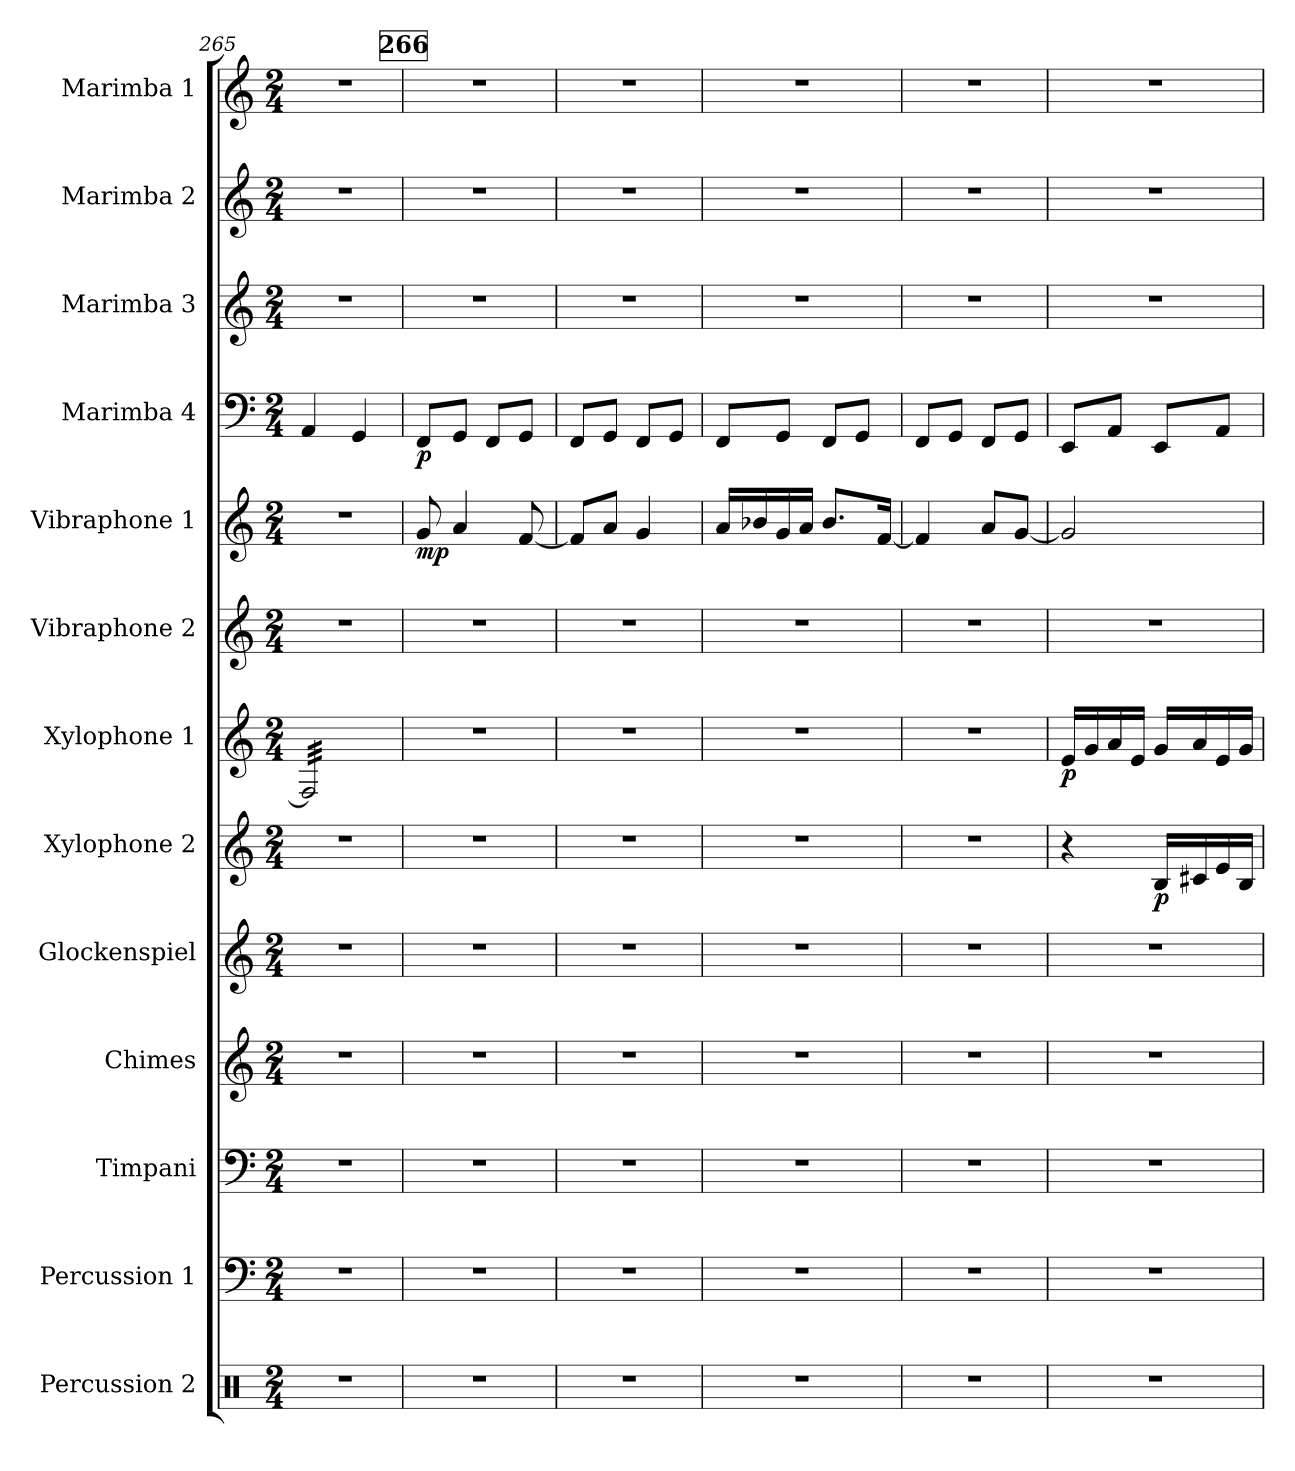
**kern	**kern	**kern	**kern	**kern	**kern	**dynam	**kern	**dynam	**kern	**kern	**dynam	**kern	**dynam	**kern	**kern	**kern
*part13	*part12	*part11	*part10	*part9	*part8	*part8	*part7	*part7	*part6	*part5	*part5	*part4	*part4	*part3	*part2	*part1
*staff13	*staff12	*staff11	*staff10	*staff9	*staff8	*staff8	*staff7	*staff7	*staff6	*staff5	*staff5	*staff4	*staff4	*staff3	*staff2	*staff1
*I"Percussion 2	*I"Percussion 1	*I"Timpani	*I"Chimes	*I"Glockenspiel	*I"Xylophone 2	*	*I"Xylophone 1	*	*I"Vibraphone 2	*I"Vibraphone 1	*	*I"Marimba 4	*	*I"Marimba 3	*I"Marimba 2	*I"Marimba 1
*I'Perc 2	*I'Perc 1	*I'Timp.	*I'Chm.	*I'Glk.	*I'X2	*	*I'X1	*	*I'V2	*I'V1	*	*I'M4	*	*I'M3	*I'M2	*I'M1
*clefX	*clefF4	*clefF4	*clefG2	*clefG2	*clefG2	*	*clefG2	*	*clefG2	*clefG2	*	*clefF4	*	*clefG2	*clefG2	*clefG2
*	*	*	*	*ITrd-14c-24	*ITrd-7c-12	*	*ITrd-7c-12	*	*	*	*	*	*	*	*	*
*k[]	*k[]	*k[]	*k[]	*k[]	*k[]	*	*k[]	*	*k[]	*k[]	*	*k[]	*	*k[]	*k[]	*k[]
*M2/4	*M2/4	*M2/4	*M2/4	*M2/4	*M2/4	*	*M2/4	*	*M2/4	*M2/4	*	*M2/4	*	*M2/4	*M2/4	*M2/4
=265	=265	=265	=265	=265	=265	=265	=265	=265	=265	=265	=265	=265	=265	=265	=265	=265
*	*	*	*	*	*	*	*tremolo	*	*	*	*	*	*	*	*	*
2r	2r	2r	2r	2r	2r	.	32f/]LLL	.	2r	2r	.	4AA/	.	2r	2r	2r
.	.	.	.	.	.	.	32f/	.	.	.	.	.	.	.	.	.
.	.	.	.	.	.	.	32f/	.	.	.	.	.	.	.	.	.
.	.	.	.	.	.	.	32f/	.	.	.	.	.	.	.	.	.
.	.	.	.	.	.	.	32f/	.	.	.	.	.	.	.	.	.
.	.	.	.	.	.	.	32f/	.	.	.	.	.	.	.	.	.
.	.	.	.	.	.	.	32f/	.	.	.	.	.	.	.	.	.
.	.	.	.	.	.	.	32f/	.	.	.	.	.	.	.	.	.
.	.	.	.	.	.	.	32f/	.	.	.	.	4GG/	.	.	.	.
.	.	.	.	.	.	.	32f/	.	.	.	.	.	.	.	.	.
.	.	.	.	.	.	.	32f/	.	.	.	.	.	.	.	.	.
.	.	.	.	.	.	.	32f/	.	.	.	.	.	.	.	.	.
.	.	.	.	.	.	.	32f/	.	.	.	.	.	.	.	.	.
.	.	.	.	.	.	.	32f/	.	.	.	.	.	.	.	.	.
.	.	.	.	.	.	.	32f/	.	.	.	.	.	.	.	.	.
.	.	.	.	.	.	.	32f/JJJ	.	.	.	.	.	.	.	.	.
*	*	*	*	*	*	*	*Xtremolo	*	*	*	*	*	*	*	*	*
!!LO:REH:place=s1:a:B:fs=14:t=266
=266	=266	=266	=266	=266	=266	=266	=266	=266	=266	=266	=266	=266	=266	=266	=266	=266
!	!	!	!	!	!	!	!	!	!	!	!LO:DY:b	!	!LO:DY:b	!	!	!
2r	2r	2r	2r	2r	2r	.	2r	.	2r	8g/	mp	8FF/L	p	2r	2r	2r
.	.	.	.	.	.	.	.	.	.	4a/	.	8GG/J	.	.	.	.
.	.	.	.	.	.	.	.	.	.	.	.	8FF/L	.	.	.	.
.	.	.	.	.	.	.	.	.	.	[8f/	.	8GG/J	.	.	.	.
=267	=267	=267	=267	=267	=267	=267	=267	=267	=267	=267	=267	=267	=267	=267	=267	=267
2r	2r	2r	2r	2r	2r	.	2r	.	2r	8f/L]	.	8FF/L	.	2r	2r	2r
.	.	.	.	.	.	.	.	.	.	8a/J	.	8GG/J	.	.	.	.
.	.	.	.	.	.	.	.	.	.	4g/	.	8FF/L	.	.	.	.
.	.	.	.	.	.	.	.	.	.	.	.	8GG/J	.	.	.	.
=268	=268	=268	=268	=268	=268	=268	=268	=268	=268	=268	=268	=268	=268	=268	=268	=268
2r	2r	2r	2r	2r	2r	.	2r	.	2r	16a/LL	.	8FF/L	.	2r	2r	2r
.	.	.	.	.	.	.	.	.	.	16b-X/	.	.	.	.	.	.
.	.	.	.	.	.	.	.	.	.	16g/	.	8GG/J	.	.	.	.
.	.	.	.	.	.	.	.	.	.	16a/JJ	.	.	.	.	.	.
.	.	.	.	.	.	.	.	.	.	8.b-/L	.	8FF/L	.	.	.	.
.	.	.	.	.	.	.	.	.	.	.	.	8GG/J	.	.	.	.
.	.	.	.	.	.	.	.	.	.	[16f/Jk	.	.	.	.	.	.
!!LO:PB:g=z
=269	=269	=269	=269	=269	=269	=269	=269	=269	=269	=269	=269	=269	=269	=269	=269	=269
2r	2r	2r	2r	2r	2r	.	2r	.	2r	4f/]	.	8FF/L	.	2r	2r	2r
.	.	.	.	.	.	.	.	.	.	.	.	8GG/J	.	.	.	.
.	.	.	.	.	.	.	.	.	.	8a/L	.	8FF/L	.	.	.	.
.	.	.	.	.	.	.	.	.	.	[8g/J	.	8GG/J	.	.	.	.
=270	=270	=270	=270	=270	=270	=270	=270	=270	=270	=270	=270	=270	=270	=270	=270	=270
!	!	!	!	!	!	!	!	!LO:DY:b	!	!	!	!	!	!	!	!
2r	2r	2r	2r	2r	4r	.	16ee/LL	p	2r	2g/]	.	8EE/L	.	2r	2r	2r
.	.	.	.	.	.	.	16gg/	.	.	.	.	.	.	.	.	.
.	.	.	.	.	.	.	16aa/	.	.	.	.	8AA/J	.	.	.	.
.	.	.	.	.	.	.	16ee/JJ	.	.	.	.	.	.	.	.	.
!	!	!	!	!	!	!LO:DY:b	!	!	!	!	!	!	!	!	!	!
.	.	.	.	.	16b/LL	p	16gg/LL	.	.	.	.	8EE/L	.	.	.	.
.	.	.	.	.	16cc#X/	.	16aa/	.	.	.	.	.	.	.	.	.
.	.	.	.	.	16ee/	.	16ee/	.	.	.	.	8AA/J	.	.	.	.
.	.	.	.	.	16b/JJ	.	16gg/JJ	.	.	.	.	.	.	.	.	.
=	=	=	=	=	=	=	=	=	=	=	=	=	=	=	=	=
*-	*-	*-	*-	*-	*-	*-	*-	*-	*-	*-	*-	*-	*-	*-	*-	*-
